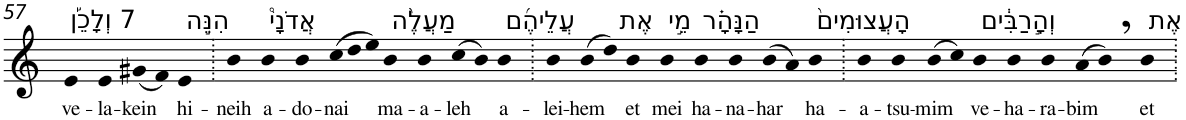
**kern	**text
*part1	*part1
*staff1	*staff1
*I"Piano	*
*I'Pno	*
!!LO:PB:g=z
*clefG2	*
*k[]	*
=57	=57
!LO:TX:a:t=7 וְלָכֵ֡ן	!
!	!LO:LY:b
4e	ve-
!	!LO:LY:b
4e	-la-
!	!LO:LY:b
(8g#X	-kein
8f)	.
!LO:TX:a:t=הִנֵּ֣ה	!
!	!LO:LY:b
4e	hi-
=58.	=58.
!	!LO:LY:b
4b	-neih
!LO:TX:a:t=אֲדֹנָי֩	!
!	!LO:LY:b
4b	a-
!	!LO:LY:b
4b	-do-
*Xtuplet	*
!	!LO:LY:b
(12cc	-nai
12dd	.
12ee)	.
!LO:TX:a:t=מַעֲלֶ֨ה	!
!	!LO:LY:b
4b	ma-
!	!LO:LY:b
4b	-a-
!	!LO:LY:b
(8cc	-leh
8b)	.
!LO:TX:a:t=עֲלֵיהֶ֜ם	!
!	!LO:LY:b
4b	a-
=59.	=59.
!	!LO:LY:b
4b	-lei-
!	!LO:LY:b
(8b	-hem
8dd)	.
!LO:TX:a:t=אֶת	!
!	!LO:LY:b
4b	et
!LO:TX:a:t=מֵ֣י	!
!	!LO:LY:b
4b	mei
!LO:TX:a:t=הַנָּהָ֗ר	!
!	!LO:LY:b
4b	ha-
!	!LO:LY:b
4b	-na-
!	!LO:LY:b
(8b	-har
8a)	.
!LO:TX:a:t=הָעֲצוּמִים֙	!
!	!LO:LY:b
4b	ha-
=60.	=60.
!	!LO:LY:b
4b	-a-
!	!LO:LY:b
4b	-tsu-
!	!LO:LY:b
(8b	-mim
8cc)	.
!LO:TX:a:t=וְהָ֣רַבִּ֔ים	!
!	!LO:LY:b
4b	ve-
!	!LO:LY:b
4b	-ha-
!	!LO:LY:b
4b	-ra-
!	!LO:LY:b
(8a	-bim
8b,)	.
!LO:TX:a:t=אֶת	!
!	!LO:LY:b
4b	et
=.	=.
*-	*-
